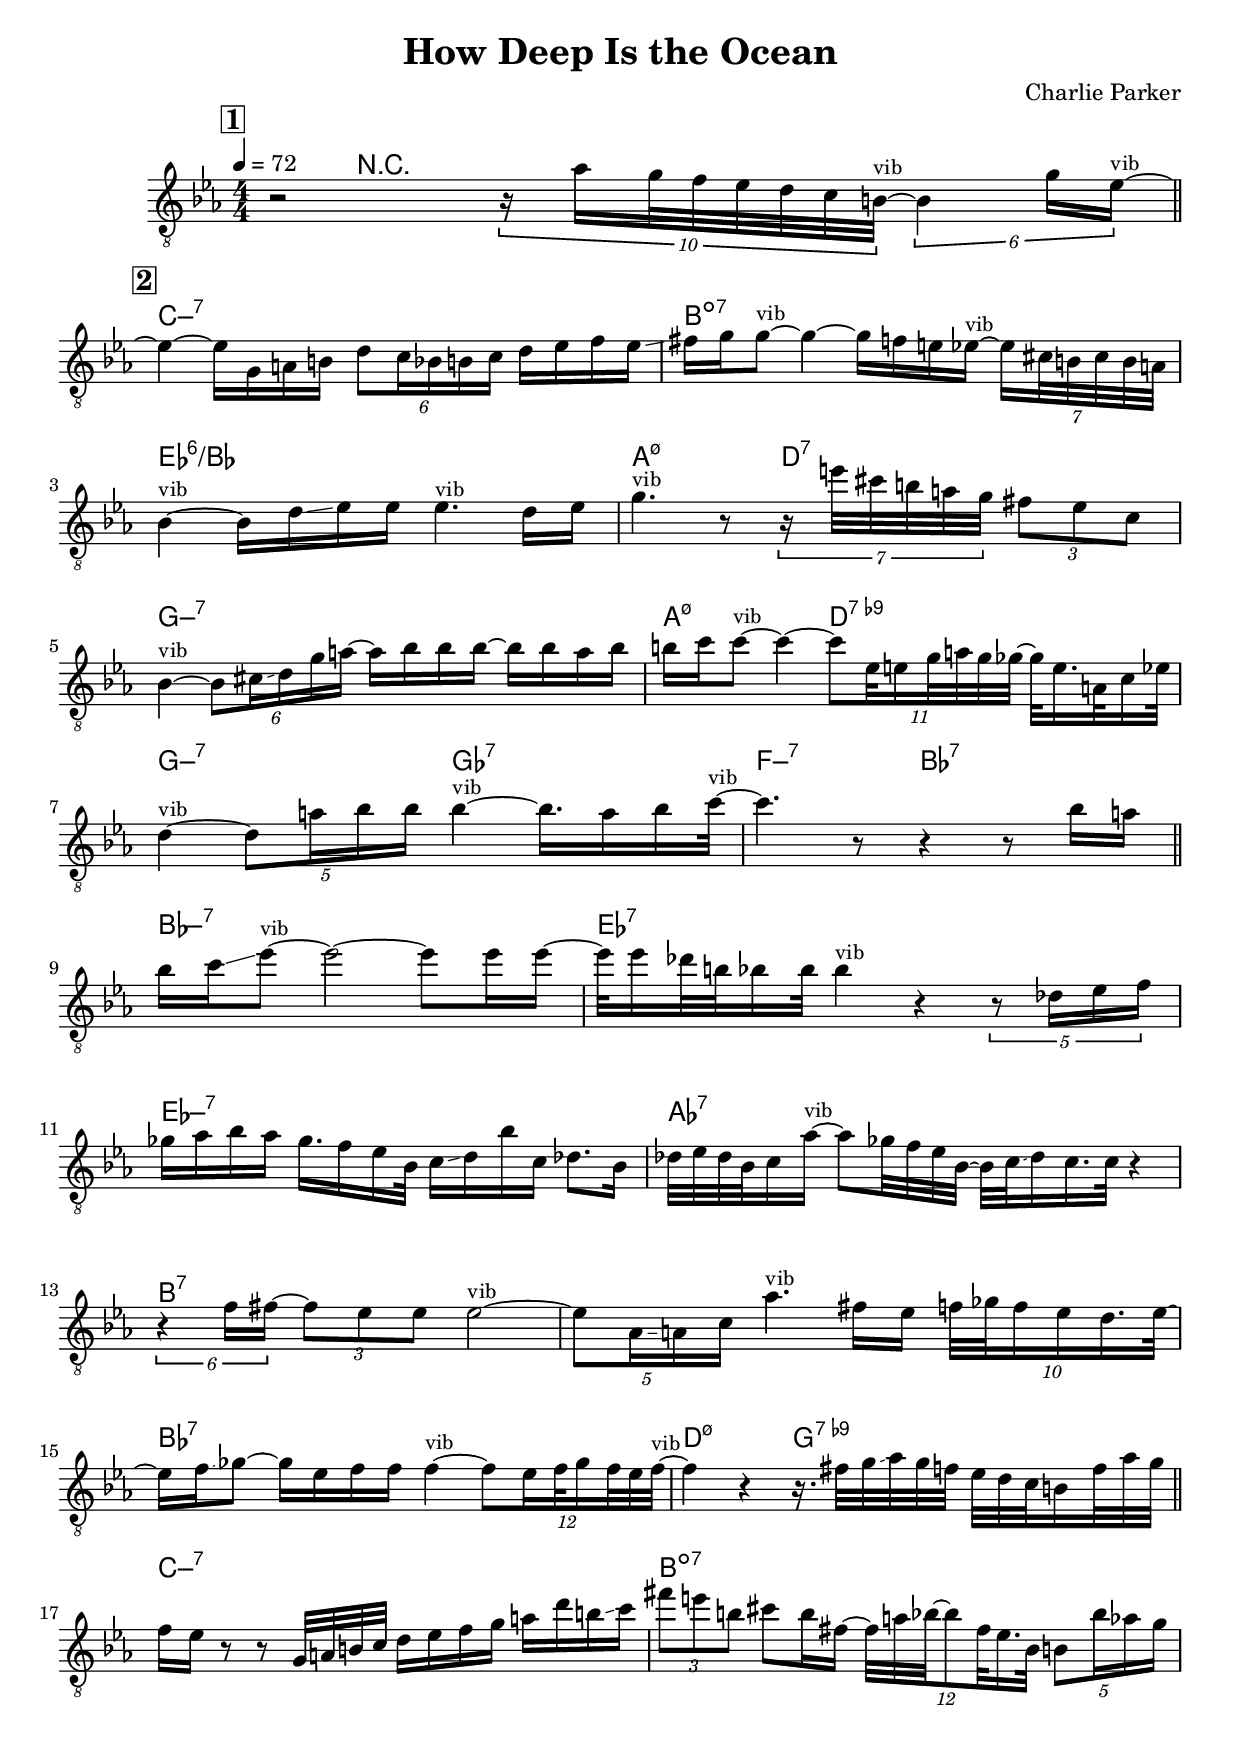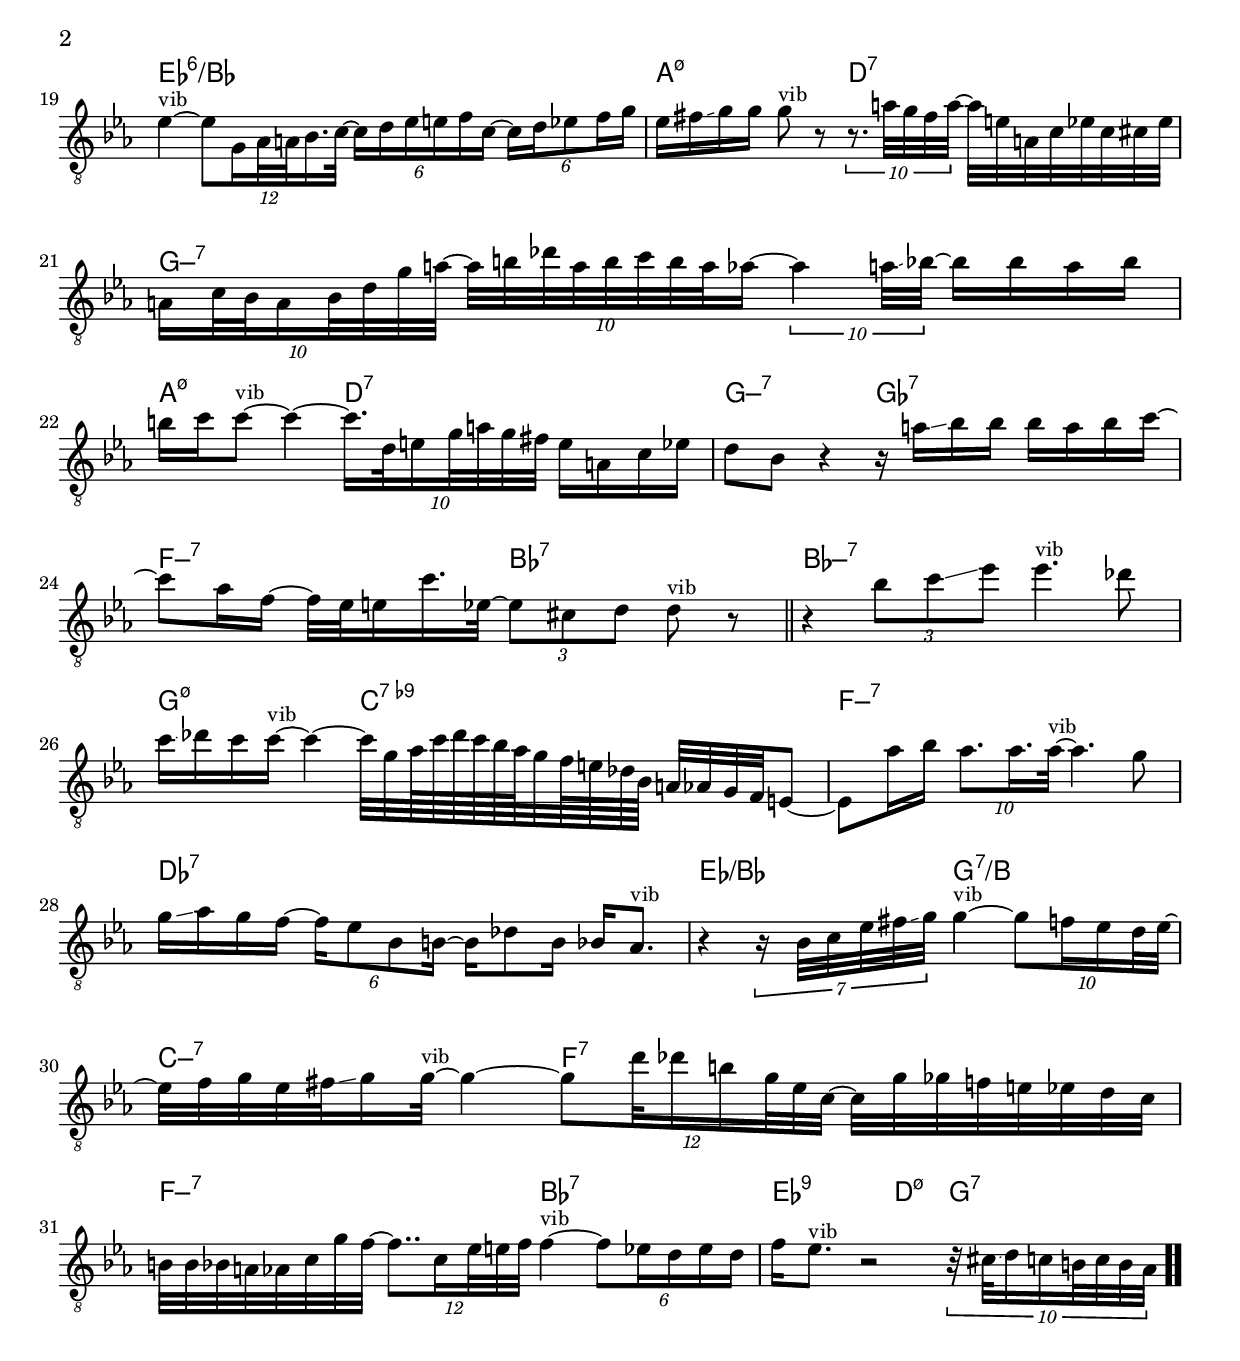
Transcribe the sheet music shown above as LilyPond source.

\version "2.13.2"

#(ly:set-option 'point-and-click #f)

\header {
  title = "How Deep Is the Ocean"
  composer = "Charlie Parker"
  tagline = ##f
}
global =
{
    \override Staff.TimeSignature #'style = #'()
    \time 4/4
    \clef "treble_8"
    \key c \minor
    \override Rest #'direction = #'0
    \override MultiMeasureRest #'staff-position = #0
}
\score
{
<<
    \transpose c' c'

    \new ChordNames { \chords {
      \set majorSevenSymbol = \markup { "maj7" }
      \set minorChordModifier = \markup { \char ##x2013 }
      | s4 r4 s2 
      | c1:min7 | b1:dim7 | es1:6/bes | a2:min5-7 d2:7 | g1:min7 | a2:min5-7 d2:9- | g2:min7 ges2:7 | f2:min7 bes2:7 
      | bes1:min7 | es1:7 | es1:min7 | aes1:7 | b1:7 | s1 | bes2:7 s2 | d2:min5-7 g2:9- 
      | c1:min7 | b1:dim7 | es1:6/bes | a2:min5-7 d2:7 | g1:min7 | a2:min5-7 d2:7 | g2:min7 ges2:7 | f2:min7 bes2:7 
      | bes1:min7 | g2:min5-7 c2:9- | f1:min7 | des1:7 | es2:/bes g2:7/b | c2:min7 f2:7 | f2:min7 bes2:7 | es2:9 d4:min5-7 g4:7|
      }
      }

    \new Staff
    <<
    \transpose c' c'

    {
      \global
  		%\override Score.MetronomeMark #'transparent = ##t
  		%\override Score.MetronomeMark #'stencil = ##f
  		
  		\override HorizontalBracket #'direction = #UP
  		\override HorizontalBracket #'bracket-flare = #'(0 . 0)
  		
  		\override TextSpanner #'dash-fraction = #1.0
  		\override TextSpanner #'bound-details #'left #'text = \markup{ \concat{\draw-line #'(0 . -1.0) \draw-line #'(1.0 . 0) }}
  		\override TextSpanner #'bound-details #'right #'text = \markup{ \concat{ \draw-line #'(1.0 . 0) \draw-line #'(0 . -1.0) }}
          \set Score.markFormatter = #format-mark-box-numbers


      \tempo 4 = 72
      \set Score.currentBarNumber = #0
     
      \bar "||" \mark \default r2 \tuplet 10/8 {r16 aes'16 g'32 f'32 es'32 d'32 c'32 b32~^\markup{\left-align \small vib}} \tuplet 6/4 {b4 g'16 es'16~^\markup{\left-align \small vib}} 
      \bar "||" \mark \default es'4~ es'16 g16 a16 b16 \tuplet 6/4 {d'8 c'16 bes16\glissando  b16 c'16} d'16 es'16 f'16 es'16\glissando  
      | fis'16 g'16 g'8~^\markup{\left-align \small vib} g'4~ g'16 f'16 e'16 es'16~^\markup{\left-align \small vib} \tuplet 7/8 {es'16 cis'32 b32 cis'32 b32 a32} 
      | bes4~^\markup{\left-align \small vib} bes16 d'16\glissando  es'16 es'16 es'4.^\markup{\left-align \small vib} d'16 es'16 
      | g'4.^\markup{\left-align \small vib} r8 \tuplet 7/8 {r16 e''32 cis''32 b'32 a'32 g'32} \tuplet 3/2 {fis'8 es'8 c'8} 
      | bes4~^\markup{\left-align \small vib} \tuplet 6/4 {bes8 cis'16\glissando  d'16 g'16 a'16~} a'16 bes'16 bes'16 bes'16~ bes'16 bes'16 a'16 bes'16 
      | b'16 c''16 c''8~^\markup{\left-align \small vib} c''4~ \tuplet 11/8 {c''8 es'32\glissando  e'16 g'32 a'32 g'32 ges'32~} ges'32 e'16. a32 c'16 es'32 
      | d'4~^\markup{\left-align \small vib} \tuplet 5/4 {d'8 a'16 bes'16 bes'16} bes'4~^\markup{\left-align \small vib} bes'16. a'16 bes'16 c''32~^\markup{\left-align \small vib} 
      | c''4. r8 r4 r8 bes'16 a'16 
      \bar "||" bes'16 c''16\glissando  es''8~^\markup{\left-align \small vib} es''2~ es''8 es''16 es''16~ 
      | es''32 es''16 des''32 b'32 bes'16 bes'32 bes'4^\markup{\left-align \small vib} r4 \tuplet 5/4 {r8 des'16 es'16 f'16} 
      | ges'16 aes'16 bes'16 aes'16 ges'16. f'16 es'16 bes32 c'16\glissando  d'16 bes'16 c'16\glissando  des'8. bes16 
      | des'32 es'32 des'32 bes32 c'16 aes'16~^\markup{\left-align \small vib} aes'8 ges'32 f'32 es'32 bes32~ bes32 c'32\glissando  des'16 c'16. c'32 r4 
      | \tuplet 6/4 {r4 f'16\glissando  fis'16~} \tuplet 3/2 {fis'8 es'8 es'8} es'2~^\markup{\left-align \small vib} 
      | \tuplet 5/4 {es'8 aes16\glissando  a16 c'16} aes'4.^\markup{\left-align \small vib} fis'16 es'16 \tuplet 10/8 {f'32 ges'32 f'16 es'16 d'16. es'32~} 
      | es'16 f'16\glissando  ges'8~ ges'16 es'16 f'16 f'16 f'4~^\markup{\left-align \small vib} \tuplet 12/8 {f'8 es'16 f'32 ges'16 f'32 es'32 f'32~^\markup{\left-align \small vib}} 
      | f'4 r4 r16. fis'32 g'32\glissando  aes'32 g'32 f'32 es'32 d'32 c'32 b16 f'32 aes'32 g'32 
      \bar "||" f'16 es'16 r8 r8 g32 a32 b32 c'32 d'16 es'16 f'16 g'16 a'16 d''16 b'16\glissando  c''16 
      | \tuplet 3/2 {fis''8 e''8 b'8} cis''8 b'16 fis'16~ \tuplet 12/8 {fis'32 a'32 bes'32~ bes'8 fis'32 es'16. bes32} \tuplet 5/4 {b8 bes'16 aes'16 g'16} 
      | es'4~^\markup{\left-align \small vib} \tuplet 12/8 {es'8 g16 aes32 a32 bes16. c'32~} \tuplet 6/4 {c'16 d'16 es'16 e'16 f'16 c'16~} \tuplet 6/4 {c'16 d'16 es'8 f'16 g'16} 
      | es'16 fis'16\glissando  g'16 g'16 g'8^\markup{\left-align \small vib} r8 \tuplet 10/8 {r8. a'32 g'32 fis'32 a'32~} a'32 e'32 a32 c'32 es'32 c'32 cis'32 es'32 
      | \tuplet 10/8 {a16 c'32 bes32 a16 bes32 d'32 g'32 a'32~} \tuplet 10/8 {a'32 b'32 des''32 a'32 b'32 c''32 b'32 a'32 aes'16~} \tuplet 10/8 {aes'4 a'32\glissando  bes'32~} bes'16 bes'16 a'16 bes'16 
      | b'16 c''16 c''8~^\markup{\left-align \small vib} c''4~ \tuplet 10/8 {c''16. d'32 e'16 g'32 a'32 g'32 fis'32} e'16 a16 c'16 es'16 
      | d'8 bes8 r4 r16 a'16\glissando  bes'16 bes'16 bes'16 a'16 bes'16 c''16~ 
      | c''8 aes'16 f'16~ f'32 es'32\glissando  e'16 c''16. es'32~ \tuplet 3/2 {es'8 cis'8 d'8} d'8^\markup{\left-align \small vib} r8 
      \bar "||" r4 \tuplet 3/2 {bes'8 c''8\glissando  es''8} es''4.^\markup{\left-align \small vib} des''8 
      | c''16\glissando  des''16 c''16 c''16~^\markup{\left-align \small vib} c''4~ c''32 g'32 aes'64 c''64 des''64 c''64 bes'64 aes'64 g'32 f'64 e'64 des'64 bes64 a32 aes32 g32 f32 e8~ 
      | e8 aes'16 bes'16 \tuplet 10/8 {aes'8. aes'16. aes'32~^\markup{\left-align \small vib}} aes'4. g'8 
      | g'16\glissando  aes'16 g'16 f'16~ \tuplet 6/4 {f'16 es'8 bes8 b16~} b16 des'8 b16 bes16 aes8.^\markup{\left-align \small vib} 
      | r4 \tuplet 7/8 {r16 bes32 c'32 es'32 fis'32\glissando  g'32} g'4~^\markup{\left-align \small vib} \tuplet 10/8 {g'8 f'16 es'16 d'32 es'32~} 
      | es'32 f'32 g'32 es'32 fis'32\glissando  g'16 g'32~^\markup{\left-align \small vib} g'4~ \tuplet 12/8 {g'8 d''32 des''16 b'16 g'32 es'32 c'32~} c'32 g'32 ges'32 f'32 e'32 es'32 d'32 c'32 
      | b32 b32 bes32 a32 aes32 c'32 g'32 f'32~ \tuplet 12/8 {f'8.. c'16 es'32 e'32 f'32} f'4~^\markup{\left-align \small vib} \tuplet 6/4 {f'8 es'16 d'16 es'16 d'16} 
      | f'16 es'8.^\markup{\left-align \small vib} r2 \tuplet 10/8 {r32 cis'32\glissando  d'16 c'16 b32 c'32 b32 aes32}\bar  ".."
    }
    >>
>>    
}
